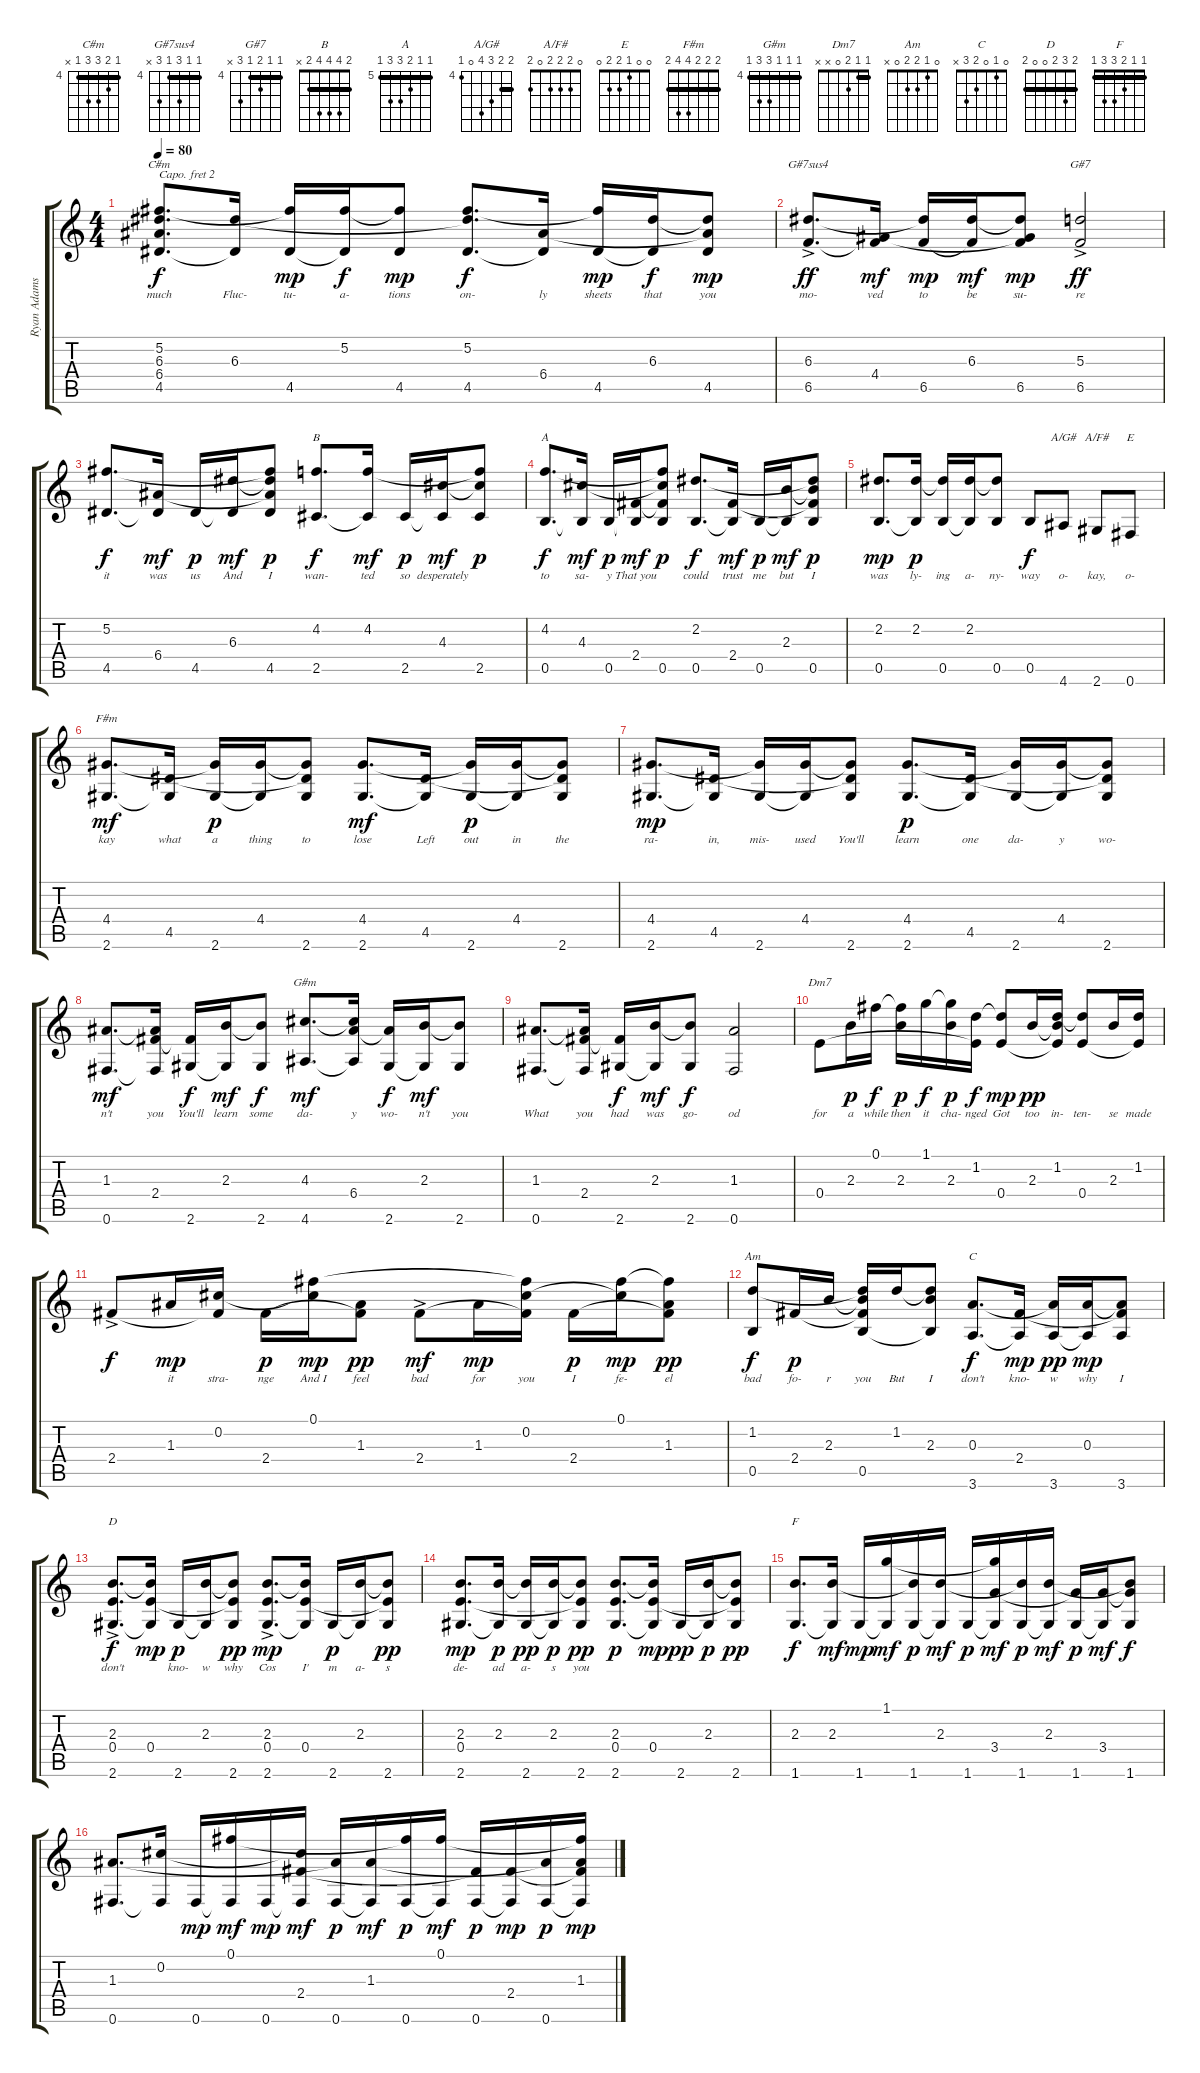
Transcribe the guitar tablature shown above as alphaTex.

\track ("Ryan Adams (Guitar)" "Ryan Adams") {instrument acousticguitarsteel}
\staff {score tabs}
\capo 2
\tuning (E4 B3 G3 D3 A2 E2) {hide}
\chord ("C#m" 4 5 6 6 4 x) {firstfret 4 barre 4}
\chord ("G#7sus4" 4 4 6 4 6 x) {firstfret 4 barre 4}
\chord ("G#7" 4 4 5 4 6 x) {firstfret 4 barre 4}
\chord ("B" 2 4 4 4 2 x) {barre 2}
\chord ("A" 5 5 6 7 7 5) {firstfret 5 barre 5}
\chord ("A/G#" 5 5 6 7 0 4) {firstfret 4 barre 5}
\chord ("A/F#" 0 2 2 2 0 2)
\chord ("E" 0 0 1 2 2 0)
\chord ("F#m" 2 2 2 4 4 2) {barre 2}
\chord ("G#m" 4 4 4 6 6 4) {firstfret 4 barre 4}
\chord ("Dm7" 1 1 2 0 x x) {barre 1}
\chord ("Am" 0 1 2 2 0 x)
\chord ("C" 0 1 0 2 3 x)
\chord ("D" 2 3 2 0 0 2) {barre 2}
\chord ("F" 1 1 2 3 3 1) {barre 1}
\ts (4 4)
\tempo 80
\clef g2
\ks c
(5.2 6.3 6.4 4.5).8{d ch "C#m" lyrics (0 "much") lyrics (1 "") lyrics (2 "") lyrics (3 "") lyrics (4 "") dy f} (6.3 4.5{t}).16{lyrics (0 "Fluc-") lyrics (1 "") lyrics (2 "") lyrics (3 "") lyrics (4 "")} (5.2{t} 4.5).16{lyrics (0 "tu-") lyrics (1 "") lyrics (2 "") lyrics (3 "") lyrics (4 "") dy mp} (5.2 4.5{t}).16{lyrics (0 "a-") lyrics (1 "") lyrics (2 "") lyrics (3 "") lyrics (4 "") dy f} (5.2{t} 4.5).8{lyrics (0 "tions") lyrics (1 "") lyrics (2 "") lyrics (3 "") lyrics (4 "") dy mp} (5.2 6.3{t} 4.5).8{d lyrics (0 "on-") lyrics (1 "") lyrics (2 "") lyrics (3 "") lyrics (4 "") dy f} (6.4 4.5{t}).16{lyrics (0 "ly") lyrics (1 "") lyrics (2 "") lyrics (3 "") lyrics (4 "")} (5.2{t} 4.5).16{lyrics (0 "sheets") lyrics (1 "") lyrics (2 "") lyrics (3 "") lyrics (4 "") dy mp} (6.3 4.5{t}).16{lyrics (0 "that") lyrics (1 "") lyrics (2 "") lyrics (3 "") lyrics (4 "") dy f} (6.3{t} 6.4{t} 4.5).8{lyrics (0 "you") lyrics (1 "") lyrics (2 "") lyrics (3 "") lyrics (4 "") dy mp} |
(6.3 6.5{ac}).8{d ch "G#7sus4" lyrics (0 "mo-") lyrics (1 "") lyrics (2 "") lyrics (3 "") lyrics (4 "") dy ff} (4.4 6.5{t}).16{lyrics (0 "ved") lyrics (1 "") lyrics (2 "") lyrics (3 "") lyrics (4 "") dy mf} (6.3{t} 6.5).16{lyrics (0 "to") lyrics (1 "") lyrics (2 "") lyrics (3 "") lyrics (4 "") dy mp} (6.3 6.5{t}).16{lyrics (0 "be") lyrics (1 "") lyrics (2 "") lyrics (3 "") lyrics (4 "") dy mf} (6.3{t} 4.4{t} 6.5).8{lyrics (0 "su-") lyrics (1 "") lyrics (2 "") lyrics (3 "") lyrics (4 "") dy mp} (5.3 6.5{ac}).2{ch "G#7" lyrics (0 "re") lyrics (1 "") lyrics (2 "") lyrics (3 "") lyrics (4 "") dy ff} |
(5.2 4.5).8{d lyrics (0 "it") lyrics (1 "") lyrics (2 "") lyrics (3 "") lyrics (4 "") dy f} (6.4 4.5{t}).16{lyrics (0 "was") lyrics (1 "") lyrics (2 "") lyrics (3 "") lyrics (4 "") dy mf} 4.5.16{lyrics (0 "us") lyrics (1 "") lyrics (2 "") lyrics (3 "") lyrics (4 "") dy p} (6.3 4.5{t}).16{lyrics (0 "And") lyrics (1 "") lyrics (2 "") lyrics (3 "") lyrics (4 "") dy mf} (5.2{t} 6.3{t} 6.4{t} 4.5).8{lyrics (0 "I") lyrics (1 "") lyrics (2 "") lyrics (3 "") lyrics (4 "") dy p} (4.2 2.5).8{d ch "B" lyrics (0 "wan-") lyrics (1 "") lyrics (2 "") lyrics (3 "") lyrics (4 "") dy f} (4.2 2.5{t}).16{lyrics (0 "ted") lyrics (1 "") lyrics (2 "") lyrics (3 "") lyrics (4 "") dy mf} 2.5.16{lyrics (0 "so") lyrics (1 "") lyrics (2 "") lyrics (3 "") lyrics (4 "") dy p} (4.3 2.5{t}).16{lyrics (0 "desperately") lyrics (1 "") lyrics (2 "") lyrics (3 "") lyrics (4 "") dy mf} (4.2{t} 4.3{t} 2.5).8{lyrics (0 "") lyrics (1 "") lyrics (2 "") lyrics (3 "") lyrics (4 "") dy p} |
(4.2 0.5).8{d ch "A" lyrics (0 "to") lyrics (1 "") lyrics (2 "") lyrics (3 "") lyrics (4 "") dy f} (4.3 0.5{t}).16{lyrics (0 "sa-") lyrics (1 "") lyrics (2 "") lyrics (3 "") lyrics (4 "") dy mf} 0.5.16{lyrics (0 "y") lyrics (1 "") lyrics (2 "") lyrics (3 "") lyrics (4 "") dy p} (2.4 0.5{t}).16{lyrics (0 "That you") lyrics (1 "") lyrics (2 "") lyrics (3 "") lyrics (4 "") dy mf} (4.2{t} 4.3{t} 2.4{t} 0.5).8{lyrics (0 "") lyrics (1 "") lyrics (2 "") lyrics (3 "") lyrics (4 "") dy p} (2.2 0.5).8{d lyrics (0 "could") lyrics (1 "") lyrics (2 "") lyrics (3 "") lyrics (4 "") dy f} (2.4 0.5{t}).16{lyrics (0 "trust") lyrics (1 "") lyrics (2 "") lyrics (3 "") lyrics (4 "") dy mf} 0.5.16{lyrics (0 "me") lyrics (1 "") lyrics (2 "") lyrics (3 "") lyrics (4 "") dy p} (2.3 0.5{t}).16{lyrics (0 "but") lyrics (1 "") lyrics (2 "") lyrics (3 "") lyrics (4 "") dy mf} (2.2{t} 2.3{t} 2.4{t} 0.5).8{lyrics (0 "I") lyrics (1 "") lyrics (2 "") lyrics (3 "") lyrics (4 "") dy p} |
(2.2 0.5).8{d lyrics (0 "was") lyrics (1 "") lyrics (2 "") lyrics (3 "") lyrics (4 "") dy mp} (2.2 0.5{t}).16{lyrics (0 "ly-") lyrics (1 "") lyrics (2 "") lyrics (3 "") lyrics (4 "") dy p} (2.2{t} 0.5).16{lyrics (0 "ing") lyrics (1 "") lyrics (2 "") lyrics (3 "") lyrics (4 "")} (2.2 0.5{t}).16{lyrics (0 "a-") lyrics (1 "") lyrics (2 "") lyrics (3 "") lyrics (4 "")} (2.2{t} 0.5).8{lyrics (0 "ny-") lyrics (1 "") lyrics (2 "") lyrics (3 "") lyrics (4 "")} 0.5.8{lyrics (0 "way") lyrics (1 "") lyrics (2 "") lyrics (3 "") lyrics (4 "") dy f} 4.6.8{ch "A/G#" lyrics (0 "o-") lyrics (1 "") lyrics (2 "") lyrics (3 "") lyrics (4 "")} 2.6.8{ch "A/F#" lyrics (0 "kay,") lyrics (1 "") lyrics (2 "") lyrics (3 "") lyrics (4 "")} 0.6.8{ch "E" lyrics (0 "o-") lyrics (1 "") lyrics (2 "") lyrics (3 "") lyrics (4 "")} |
(4.4 2.6).8{d ch "F#m" lyrics (0 "kay") lyrics (1 "") lyrics (2 "") lyrics (3 "") lyrics (4 "") dy mf} (4.5 2.6{t}).16{lyrics (0 "what") lyrics (1 "") lyrics (2 "") lyrics (3 "") lyrics (4 "")} (4.4{t} 2.6).16{lyrics (0 "a") lyrics (1 "") lyrics (2 "") lyrics (3 "") lyrics (4 "") dy p} (4.4 2.6{t}).16{lyrics (0 "thing") lyrics (1 "") lyrics (2 "") lyrics (3 "") lyrics (4 "")} (4.4{t} 4.5{t} 2.6).8{lyrics (0 "to") lyrics (1 "") lyrics (2 "") lyrics (3 "") lyrics (4 "")} (4.4 2.6).8{d lyrics (0 "lose") lyrics (1 "") lyrics (2 "") lyrics (3 "") lyrics (4 "") dy mf} (4.5 2.6{t}).16{lyrics (0 "Left") lyrics (1 "") lyrics (2 "") lyrics (3 "") lyrics (4 "")} (4.4{t} 2.6).16{lyrics (0 "out") lyrics (1 "") lyrics (2 "") lyrics (3 "") lyrics (4 "") dy p} (4.4 2.6{t}).16{lyrics (0 "in") lyrics (1 "") lyrics (2 "") lyrics (3 "") lyrics (4 "")} (4.4{t} 4.5{t} 2.6).8{lyrics (0 "the") lyrics (1 "") lyrics (2 "") lyrics (3 "") lyrics (4 "")} |
(4.4 2.6).8{d lyrics (0 "ra-") lyrics (1 "") lyrics (2 "") lyrics (3 "") lyrics (4 "") dy mp} (4.5 2.6{t}).16{lyrics (0 "in,") lyrics (1 "") lyrics (2 "") lyrics (3 "") lyrics (4 "")} (4.4{t} 2.6).16{lyrics (0 "mis-") lyrics (1 "") lyrics (2 "") lyrics (3 "") lyrics (4 "")} (4.4 2.6{t}).16{lyrics (0 "used") lyrics (1 "") lyrics (2 "") lyrics (3 "") lyrics (4 "")} (4.4{t} 4.5{t} 2.6).8{lyrics (0 "You'll") lyrics (1 "") lyrics (2 "") lyrics (3 "") lyrics (4 "")} (4.4 2.6).8{d lyrics (0 "learn") lyrics (1 "") lyrics (2 "") lyrics (3 "") lyrics (4 "") dy p} (4.5 2.6{t}).16{lyrics (0 "one") lyrics (1 "") lyrics (2 "") lyrics (3 "") lyrics (4 "")} (4.4{t} 2.6).16{lyrics (0 "da-") lyrics (1 "") lyrics (2 "") lyrics (3 "") lyrics (4 "")} (4.4 2.6{t}).16{lyrics (0 "y") lyrics (1 "") lyrics (2 "") lyrics (3 "") lyrics (4 "")} (4.4{t} 4.5{t} 2.6).8{lyrics (0 "wo-") lyrics (1 "") lyrics (2 "") lyrics (3 "") lyrics (4 "")} |
(1.3 0.6).8{d lyrics (0 "n't") lyrics (1 "") lyrics (2 "") lyrics (3 "") lyrics (4 "") dy mf} (1.3{t} 2.4 0.6{t}).16{lyrics (0 "you") lyrics (1 "") lyrics (2 "") lyrics (3 "") lyrics (4 "")} (2.4{t} 2.6).16{lyrics (0 "You'll") lyrics (1 "") lyrics (2 "") lyrics (3 "") lyrics (4 "") dy f} (2.3 2.6{t}).16{lyrics (0 "learn") lyrics (1 "") lyrics (2 "") lyrics (3 "") lyrics (4 "") dy mf} (2.3{t} 2.6).8{lyrics (0 "some") lyrics (1 "") lyrics (2 "") lyrics (3 "") lyrics (4 "") dy f} (4.3 4.6).8{d ch "G#m" lyrics (0 "da-") lyrics (1 "") lyrics (2 "") lyrics (3 "") lyrics (4 "") dy mf} (4.3{t} 6.4 4.6{t}).16{lyrics (0 "y") lyrics (1 "") lyrics (2 "") lyrics (3 "") lyrics (4 "")} (6.4{t} 2.6).16{lyrics (0 "wo-") lyrics (1 "") lyrics (2 "") lyrics (3 "") lyrics (4 "") dy f} (2.3 2.6{t}).16{lyrics (0 "n't") lyrics (1 "") lyrics (2 "") lyrics (3 "") lyrics (4 "") dy mf} (2.3{t} 2.6).8{lyrics (0 "you") lyrics (1 "") lyrics (2 "") lyrics (3 "") lyrics (4 "")} |
(1.3 0.6).8{d lyrics (0 "What") lyrics (1 "") lyrics (2 "") lyrics (3 "") lyrics (4 "")} (1.3{t} 2.4 0.6{t}).16{lyrics (0 "you") lyrics (1 "") lyrics (2 "") lyrics (3 "") lyrics (4 "")} (2.4{t} 2.6).16{lyrics (0 "had") lyrics (1 "") lyrics (2 "") lyrics (3 "") lyrics (4 "") dy f} (2.3 2.6{t}).16{lyrics (0 "was") lyrics (1 "") lyrics (2 "") lyrics (3 "") lyrics (4 "") dy mf} (2.3{t} 2.6).8{lyrics (0 "go-") lyrics (1 "") lyrics (2 "") lyrics (3 "") lyrics (4 "") dy f} (1.3 0.6).2{lyrics (0 "od") lyrics (1 "") lyrics (2 "") lyrics (3 "") lyrics (4 "")} |
0.4.8{ch "Dm7" lyrics (0 "for") lyrics (1 "") lyrics (2 "") lyrics (3 "") lyrics (4 "")} 2.3.16{lyrics (0 "a") lyrics (1 "") lyrics (2 "") lyrics (3 "") lyrics (4 "") dy p} 0.1.16{lyrics (0 "while") lyrics (1 "") lyrics (2 "") lyrics (3 "") lyrics (4 "") dy f} (0.1{t} 2.3).16{lyrics (0 "then") lyrics (1 "") lyrics (2 "") lyrics (3 "") lyrics (4 "") dy p} 1.1.16{lyrics (0 "it") lyrics (1 "") lyrics (2 "") lyrics (3 "") lyrics (4 "") dy f} (1.1{t} 2.3).16{lyrics (0 "cha-") lyrics (1 "") lyrics (2 "") lyrics (3 "") lyrics (4 "") dy p} (1.2 0.4{t}).16{lyrics (0 "nged") lyrics (1 "") lyrics (2 "") lyrics (3 "") lyrics (4 "") dy f} (1.2{t} 0.4).8{lyrics (0 "Got") lyrics (1 "") lyrics (2 "") lyrics (3 "") lyrics (4 "") dy mp} 2.3.16{lyrics (0 "too") lyrics (1 "") lyrics (2 "") lyrics (3 "") lyrics (4 "") dy pp} (1.2 2.3{t} 0.4{t}).16{lyrics (0 "in-") lyrics (1 "") lyrics (2 "") lyrics (3 "") lyrics (4 "")} (1.2{t} 0.4).8{lyrics (0 "ten-") lyrics (1 "") lyrics (2 "") lyrics (3 "") lyrics (4 "")} 2.3.16{lyrics (0 "se") lyrics (1 "") lyrics (2 "") lyrics (3 "") lyrics (4 "")} (1.2 0.4{t}).16{lyrics (0 "made") lyrics (1 "") lyrics (2 "") lyrics (3 "") lyrics (4 "")} |
2.4{ac}.8{lyrics (0 "") lyrics (1 "") lyrics (2 "") lyrics (3 "") lyrics (4 "") dy f} 1.3.16{lyrics (0 "it") lyrics (1 "") lyrics (2 "") lyrics (3 "") lyrics (4 "") dy mp} (0.2 2.4{t}).16{lyrics (0 "stra-") lyrics (1 "") lyrics (2 "") lyrics (3 "") lyrics (4 "")} 2.4.16{lyrics (0 "nge") lyrics (1 "") lyrics (2 "") lyrics (3 "") lyrics (4 "") dy p} (0.1 0.2{t}).16{lyrics (0 "And I") lyrics (1 "") lyrics (2 "") lyrics (3 "") lyrics (4 "") dy mp} (1.3 2.4{t}).8{lyrics (0 "feel") lyrics (1 "") lyrics (2 "") lyrics (3 "") lyrics (4 "") dy pp} 2.4{ac}.8{lyrics (0 "bad") lyrics (1 "") lyrics (2 "") lyrics (3 "") lyrics (4 "") dy mf} 1.3.16{lyrics (0 "for") lyrics (1 "") lyrics (2 "") lyrics (3 "") lyrics (4 "") dy mp} (0.1{t} 0.2 2.4{t}).16{lyrics (0 "you") lyrics (1 "") lyrics (2 "") lyrics (3 "") lyrics (4 "")} 2.4.16{lyrics (0 "I") lyrics (1 "") lyrics (2 "") lyrics (3 "") lyrics (4 "") dy p} (0.1 0.2{t}).16{lyrics (0 "fe-") lyrics (1 "") lyrics (2 "") lyrics (3 "") lyrics (4 "") dy mp} (0.1{t} 1.3 2.4{t}).8{lyrics (0 "el") lyrics (1 "") lyrics (2 "") lyrics (3 "") lyrics (4 "") dy pp} |
(1.2 0.5).8{ch "Am" lyrics (0 "bad") lyrics (1 "") lyrics (2 "") lyrics (3 "") lyrics (4 "") dy f} 2.4.16{lyrics (0 "fo-") lyrics (1 "") lyrics (2 "") lyrics (3 "") lyrics (4 "") dy p} 2.3.16{lyrics (0 "r") lyrics (1 "") lyrics (2 "") lyrics (3 "") lyrics (4 "")} (1.2{t} 2.3{t} 2.4{t} 0.5).16{lyrics (0 "you") lyrics (1 "") lyrics (2 "") lyrics (3 "") lyrics (4 "")} 1.2.16{lyrics (0 "But") lyrics (1 "") lyrics (2 "") lyrics (3 "") lyrics (4 "")} (1.2{t} 2.3 0.5{t}).8{lyrics (0 "I") lyrics (1 "") lyrics (2 "") lyrics (3 "") lyrics (4 "")} (0.3 3.6).8{d ch "C" lyrics (0 "don't") lyrics (1 "") lyrics (2 "") lyrics (3 "") lyrics (4 "") dy f} (2.4 3.6{t}).16{lyrics (0 "kno-") lyrics (1 "") lyrics (2 "") lyrics (3 "") lyrics (4 "") dy mp} (0.3{t} 3.6).16{lyrics (0 "w") lyrics (1 "") lyrics (2 "") lyrics (3 "") lyrics (4 "") dy pp} (0.3 3.6{t}).16{lyrics (0 "why") lyrics (1 "") lyrics (2 "") lyrics (3 "") lyrics (4 "") dy mp} (0.3{t} 2.4{t} 3.6).8{lyrics (0 "I") lyrics (1 "") lyrics (2 "") lyrics (3 "") lyrics (4 "")} |
(2.3 0.4 2.6{ac}).8{d ch "D" lyrics (0 "don't") lyrics (1 "") lyrics (2 "") lyrics (3 "") lyrics (4 "") dy f} (2.3{t} 0.4 2.6{t}).16{lyrics (0 "") lyrics (1 "") lyrics (2 "") lyrics (3 "") lyrics (4 "") dy mp} 2.6.16{lyrics (0 "kno-") lyrics (1 "") lyrics (2 "") lyrics (3 "") lyrics (4 "") dy p} (2.3 2.6{t}).16{lyrics (0 "w") lyrics (1 "") lyrics (2 "") lyrics (3 "") lyrics (4 "")} (2.3{t} 0.4{t} 2.6).8{lyrics (0 "why") lyrics (1 "") lyrics (2 "") lyrics (3 "") lyrics (4 "") dy pp} (2.3 0.4 2.6{ac}).8{d lyrics (0 "Cos") lyrics (1 "") lyrics (2 "") lyrics (3 "") lyrics (4 "") dy mp} (2.3{t} 0.4 2.6{t}).16{lyrics (0 "I'") lyrics (1 "") lyrics (2 "") lyrics (3 "") lyrics (4 "")} 2.6.16{lyrics (0 "m") lyrics (1 "") lyrics (2 "") lyrics (3 "") lyrics (4 "") dy p} (2.3 2.6{t}).16{lyrics (0 "a-") lyrics (1 "") lyrics (2 "") lyrics (3 "") lyrics (4 "")} (2.3{t} 0.4{t} 2.6).8{lyrics (0 "s") lyrics (1 "") lyrics (2 "") lyrics (3 "") lyrics (4 "") dy pp} |
(2.3 0.4 2.6).8{d lyrics (0 "de-") lyrics (1 "") lyrics (2 "") lyrics (3 "") lyrics (4 "") dy mp} (2.3 2.6{t}).16{lyrics (0 "ad") lyrics (1 "") lyrics (2 "") lyrics (3 "") lyrics (4 "") dy p} (2.3{t} 2.6).16{lyrics (0 "a-") lyrics (1 "") lyrics (2 "") lyrics (3 "") lyrics (4 "") dy pp} (2.3 2.6{t}).16{lyrics (0 "s") lyrics (1 "") lyrics (2 "") lyrics (3 "") lyrics (4 "") dy p} (2.3{t} 0.4{t} 2.6).8{lyrics (0 "you") lyrics (1 "") lyrics (2 "") lyrics (3 "") lyrics (4 "") dy pp} (2.3 0.4 2.6).8{d dy p} (2.3{t} 0.4 2.6{t}).16{dy mp} 2.6.16{dy pp} (2.3 2.6{t}).16{dy p} (2.3{t} 0.4{t} 2.6).8{dy pp} |
(2.3 1.6).8{d ch "F" dy f} (2.3 1.6{t}).16{dy mf} 1.6.16{dy mp} (1.1 1.6{t}).16{dy mf} (2.3{t} 1.6).16{dy p} (2.3 1.6{t}).16{dy mf} 1.6.16{dy p} (1.1{t} 3.4 1.6{t}).16{dy mf} (2.3{t} 1.6).16{dy p} (2.3 1.6{t}).16{dy mf} (3.4{t} 1.6).16{dy p} (3.4 1.6{t}).16{dy mf} (2.3{t} 3.4{t} 1.6).8{dy f} |
(1.3 0.6).8{d} (0.2 0.6{t}).16 0.6.16{dy mp} (0.1 0.6{t}).16{dy mf} 0.6.16{dy mp} (0.2{t} 2.4 0.6{t}).16{dy mf} (1.3{t} 0.6).16{dy p} (1.3 0.6{t}).16{dy mf} (0.1{t} 0.6).16{dy p} (0.1 0.6{t}).16{dy mf} (2.4{t} 0.6).16{dy p} (2.4 0.6{t}).16{dy mp} (1.3{t} 0.6).16{dy p} (0.1{t} 1.3 2.4{t} 0.6{t}).16{dy mp}
